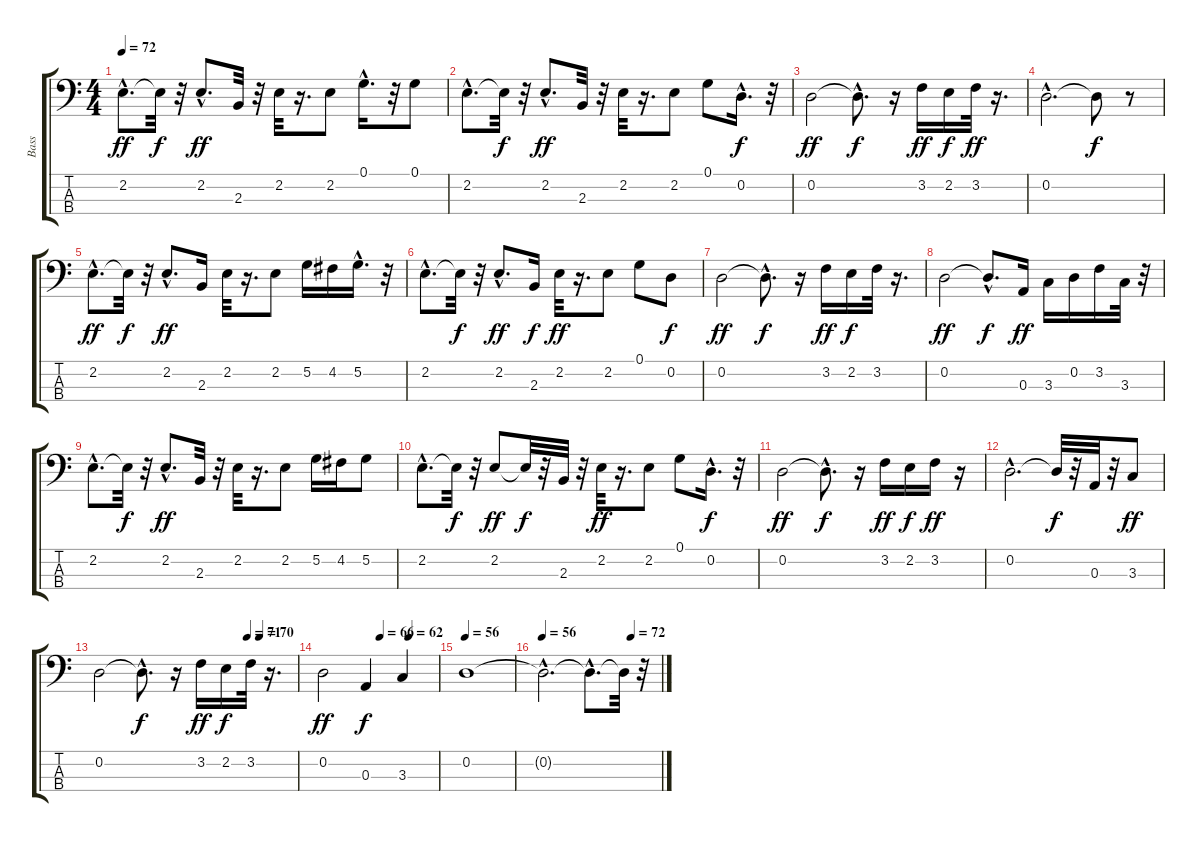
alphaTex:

\track ("Bass" "Bass") {instrument electricbassfinger}
\staff {score tabs}
\tuning (G2 D2 A1 E1) {hide}
\ts (4 4)
\tempo 72
\clef f4
\ks c
2.2{hac}.8{d dy ff} 2.2{t}.32{dy f} r.32 2.2{hac}.8{d dy ff} 2.3.32 r.32 2.2.32 r.16{d} 2.2.8 0.1{hac}.16{d} r.32 0.1.8 |
2.2{hac}.8{d} 2.2{t}.32{dy f} r.32 2.2{hac}.8{d dy ff} 2.3.32 r.32 2.2.32 r.16{d} 2.2.8 0.1.8 0.2{hac}.16{d dy f} r.32 |
0.2.2{dy ff} 0.2{hac t}.8{d dy f} r.16 3.2.16{dy ff} 2.2.16{dy f} 3.2.32{dy ff} r.16{d} |
0.2{hac}.2{d} 0.2{t}.8{dy f} r.8 |
2.2{hac}.8{d dy ff} 2.2{t}.32{dy f} r.32 2.2{hac}.8{d dy ff} 2.3.16 2.2.32 r.16{d} 2.2.8 5.2.16 4.2.16 5.2{hac}.16{d} r.32 |
2.2{hac}.8{d} 2.2{t}.32{dy f} r.32 2.2{hac}.8{d dy ff} 2.3.16{dy f} 2.2.32{dy ff} r.16{d} 2.2.8 0.1.8 0.2.8{dy f} |
0.2.2{dy ff} 0.2{hac t}.8{d dy f} r.16 3.2.16{dy ff} 2.2.16{dy f} 3.2.32 r.16{d} |
0.2.2{dy ff} 0.2{hac t}.8{d dy f} 0.3.16{dy ff} 3.3.16 0.2.16 3.2.16 3.3.32 r.32 |
2.2{hac}.8{d} 2.2{t}.32{dy f} r.32 2.2{hac}.8{d dy ff} 2.3.32 r.32 2.2.32 r.16{d} 2.2.8 5.2.16 4.2.16 5.2.8 |
2.2{hac}.8{d} 2.2{t}.32{dy f} r.32 2.2.8{dy ff} 2.2{t}.32{dy f} r.32 2.3.32 r.32 2.2.32{dy ff} r.16{d} 2.2.8 0.1.8 0.2{hac}.16{d dy f} r.32 |
0.2.2{dy ff} 0.2{hac t}.8{d dy f} r.16 3.2.16{dy ff} 2.2.16{dy f} 3.2.16{dy ff} r.16 |
0.2{hac}.2{d} 0.2{t}.32{dy f} r.32 0.3.32 r.32 3.3.8{dy ff} |
\tempo (71 0.75)
\tempo (70 0.8125)
0.2.2 0.2{hac t}.8{d dy f} r.16 3.2.16{dy ff} 2.2.16{dy f} 3.2.32 r.16{d} |
\tempo (66 0.5)
\tempo (62 0.75)
0.2.2{dy ff} 0.3.4{dy f} 3.3.4 |
\tempo 56
0.2.1 |
\tempo 56
\tempo (72 0.75)
0.2{hac t}.2{d} 0.2{hac t}.8{d} 0.2{t}.32 r.32
